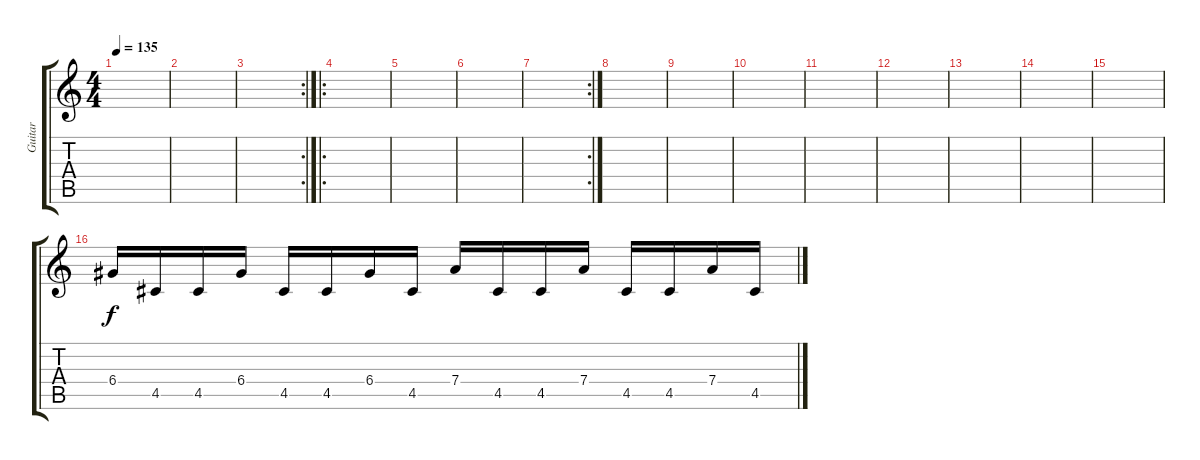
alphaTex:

\track ("Guitar" "Guitar") {instrument distortionguitar}
\staff {score tabs}
\tuning (E4 B3 G3 D3 A2 E2) {hide}
\ts (4 4)
\tempo 135
\clef g2
\ks c
|
|
\rc 2
|
\ro
|
|
|
\rc 2
|
|
|
|
|
|
|
|
|
6.4.16 4.5.16 4.5.16 6.4.16 4.5.16 4.5.16 6.4.16 4.5.16 7.4.16 4.5.16 4.5.16 7.4.16 4.5.16 4.5.16 7.4.16 4.5.16
